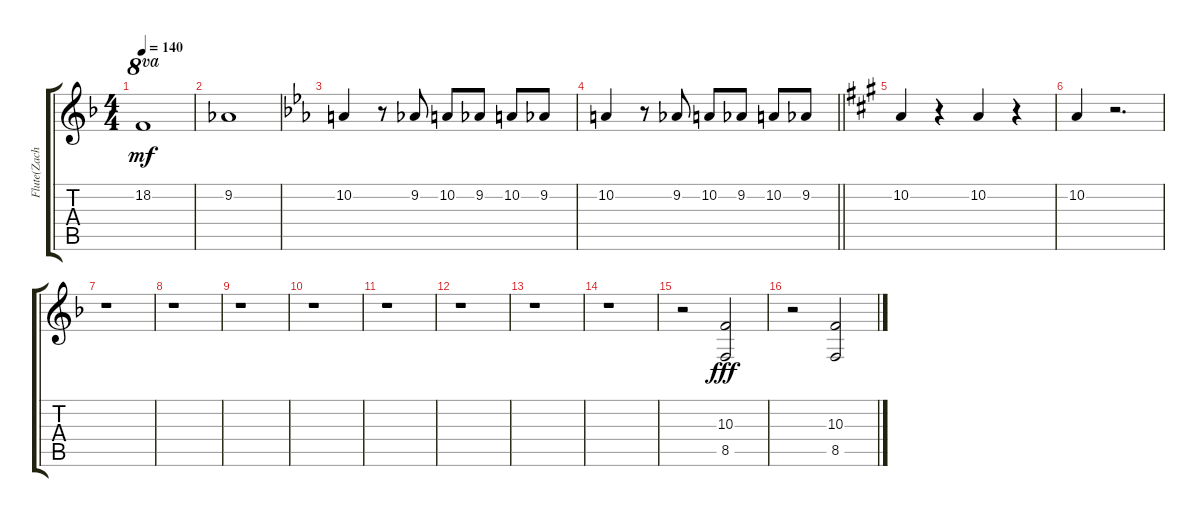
\track ("Flute(Zachary Stevens)" "Flute(Zach") {instrument flute}
\staff {score tabs}
\tuning (E4 B3 G3 D3 A2 E2) {hide}
\ts (4 4)
\tempo 140
\clef g2
\ks f
18.2.1{ot 8va dy mf} |
9.2.1 |
\ks eb
10.2.4 r.8 9.2.8 10.2.8 9.2.8 10.2.8 9.2.8 |
\barLineRight lightlight
10.2.4 r.8 9.2.8 10.2.8 9.2.8 10.2.8 9.2.8 |
\ks a
10.2.4 r.4 10.2.4 r.4 |
10.2.4 r.2{d} |
\ks f
r.1 |
r.1 |
r.1 |
r.1 |
r.1 |
r.1 |
r.1 |
r.1 |
r.2 (10.3 8.5).2{dy fff} |
r.2 (10.3 8.5).2
